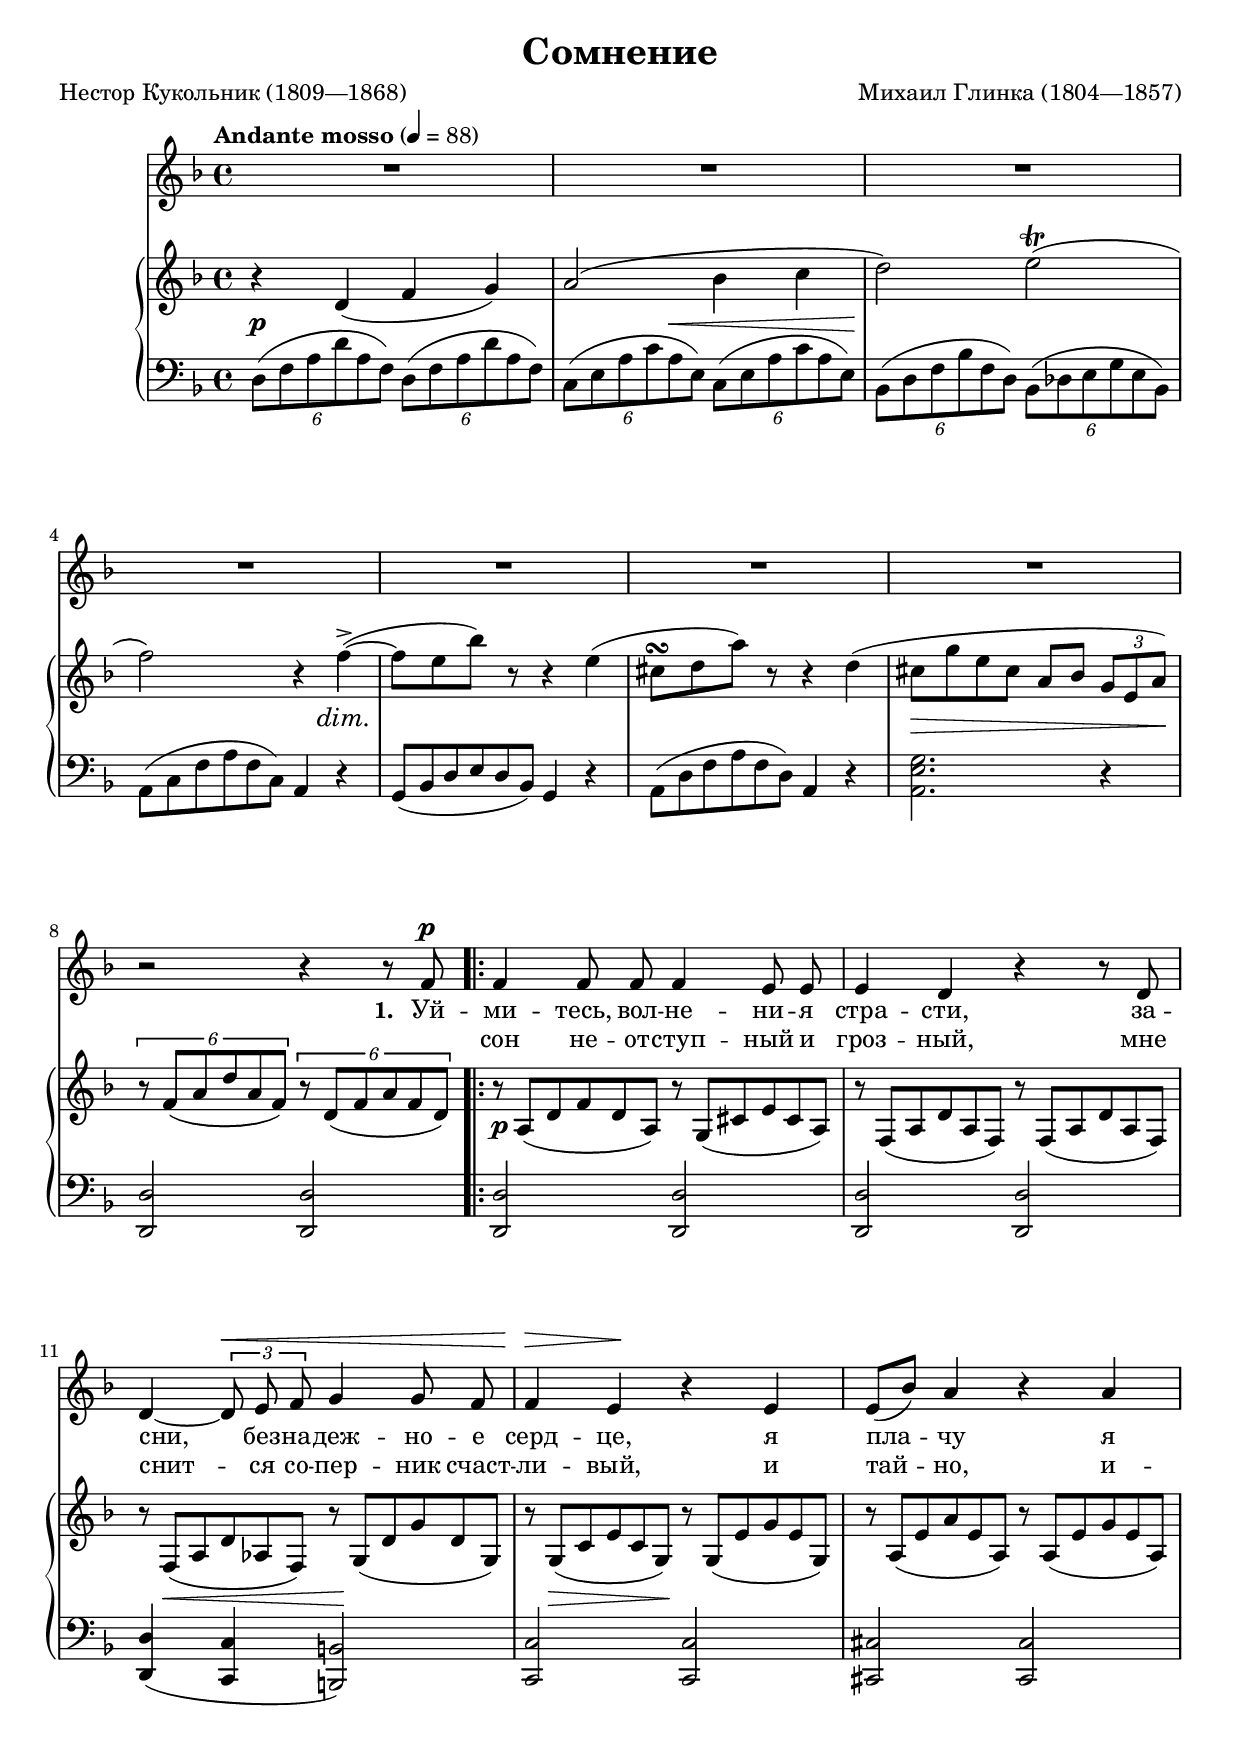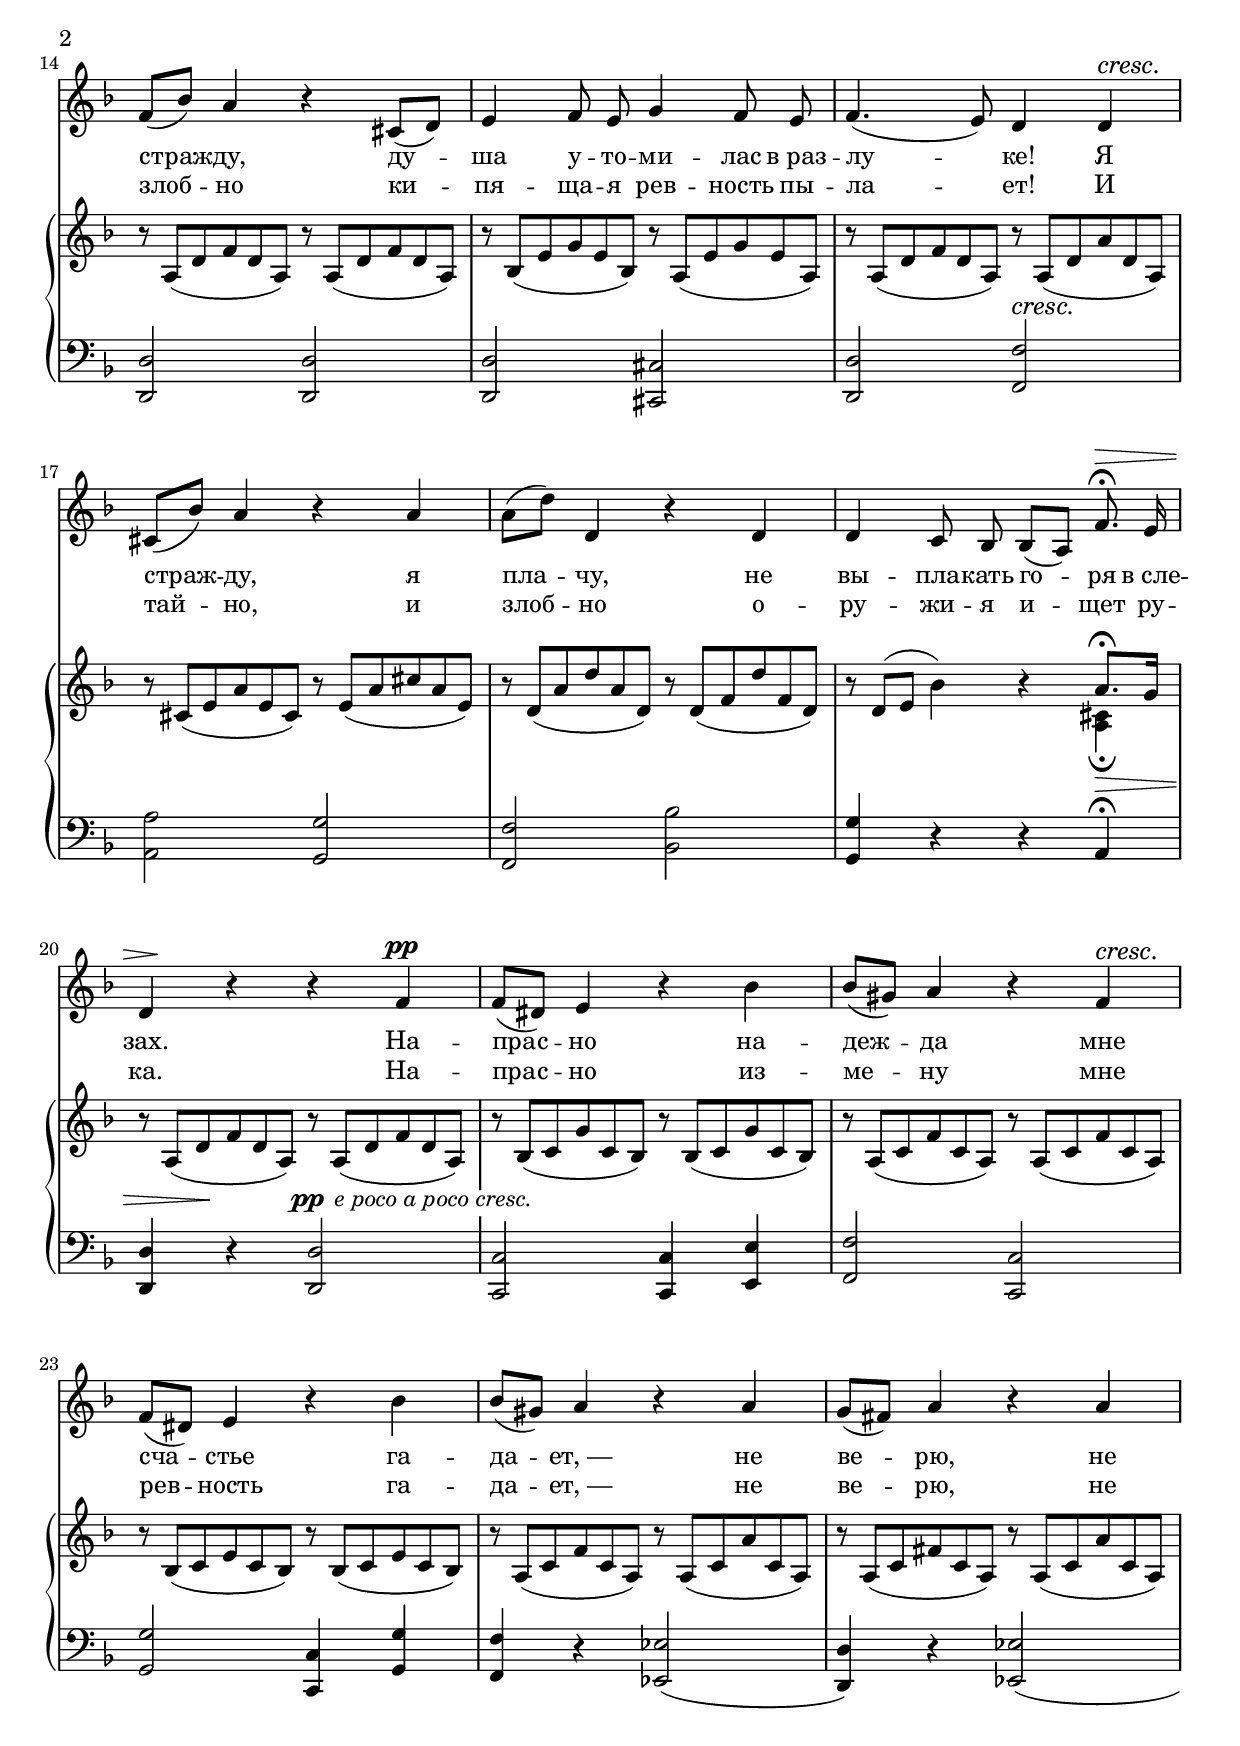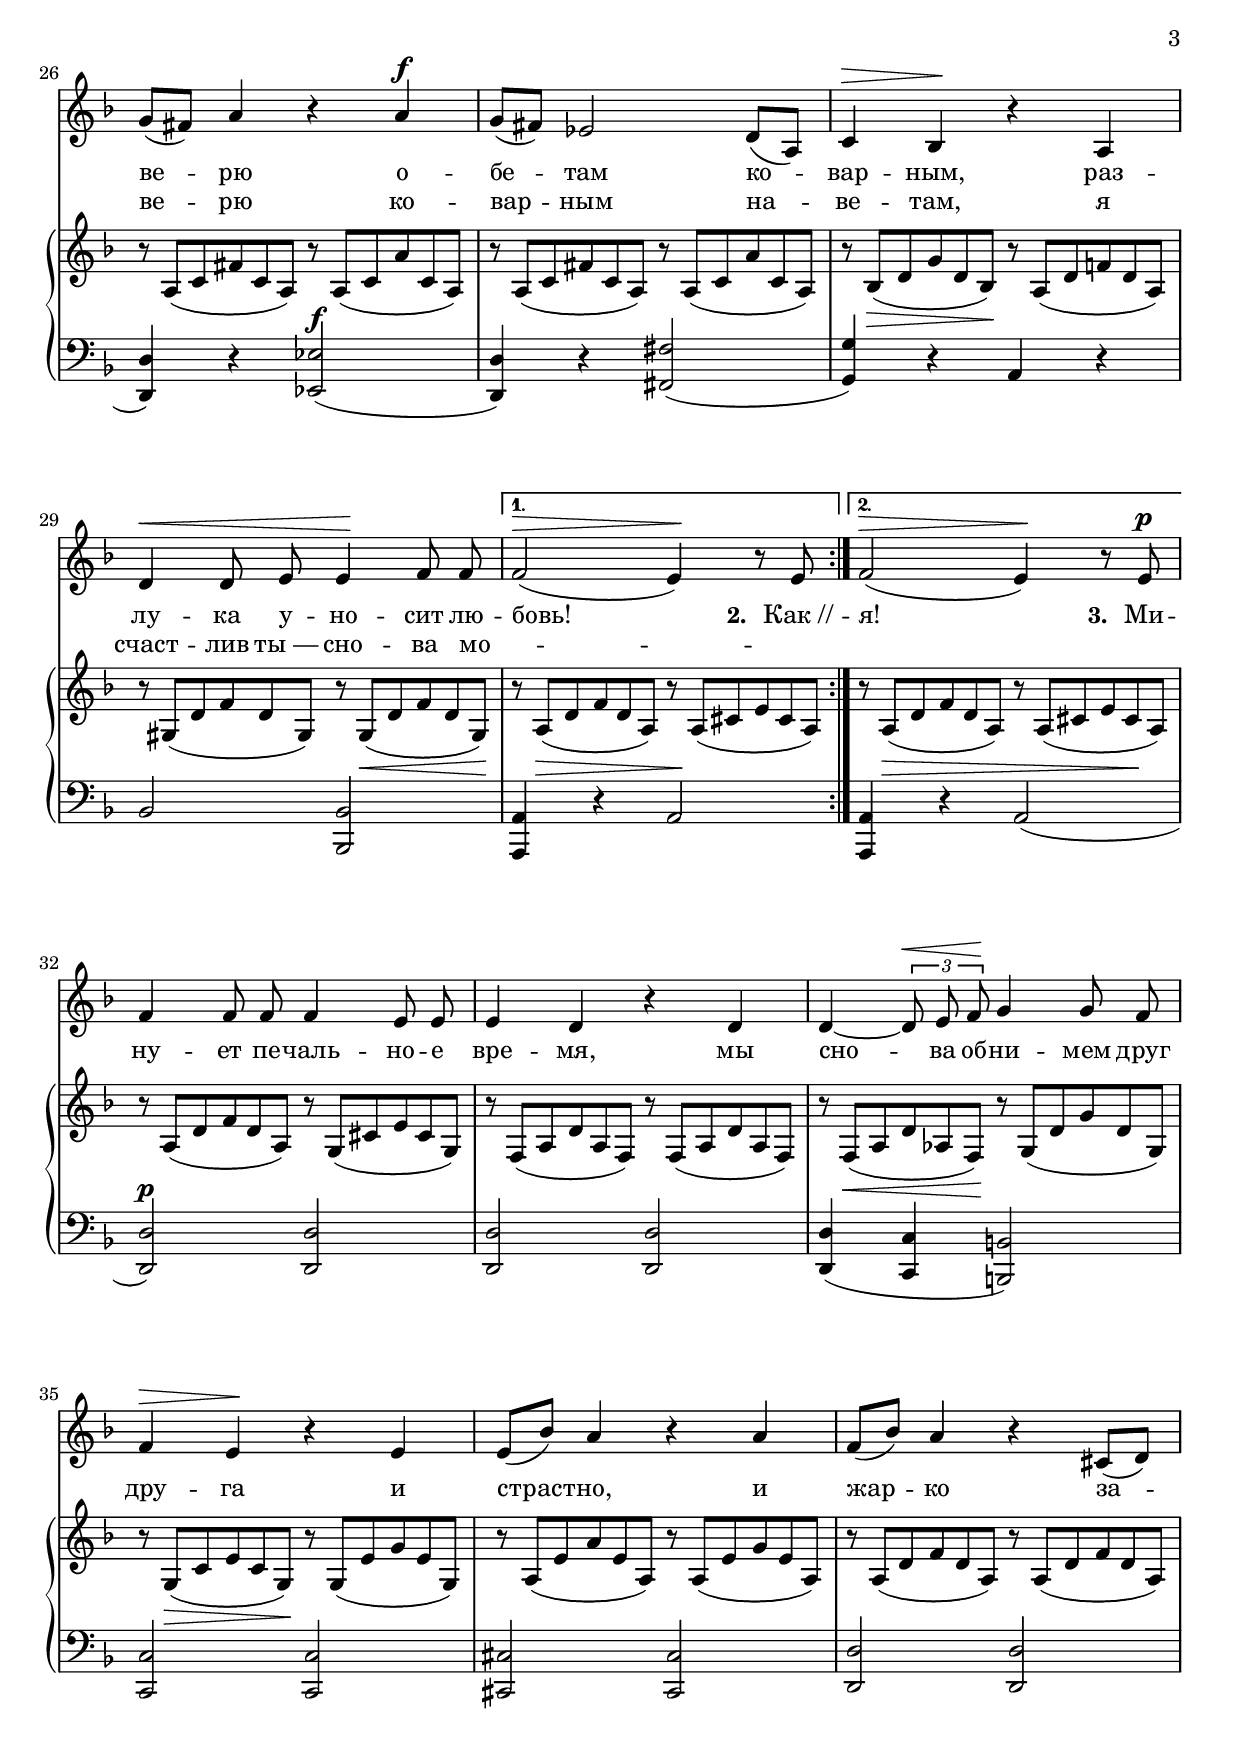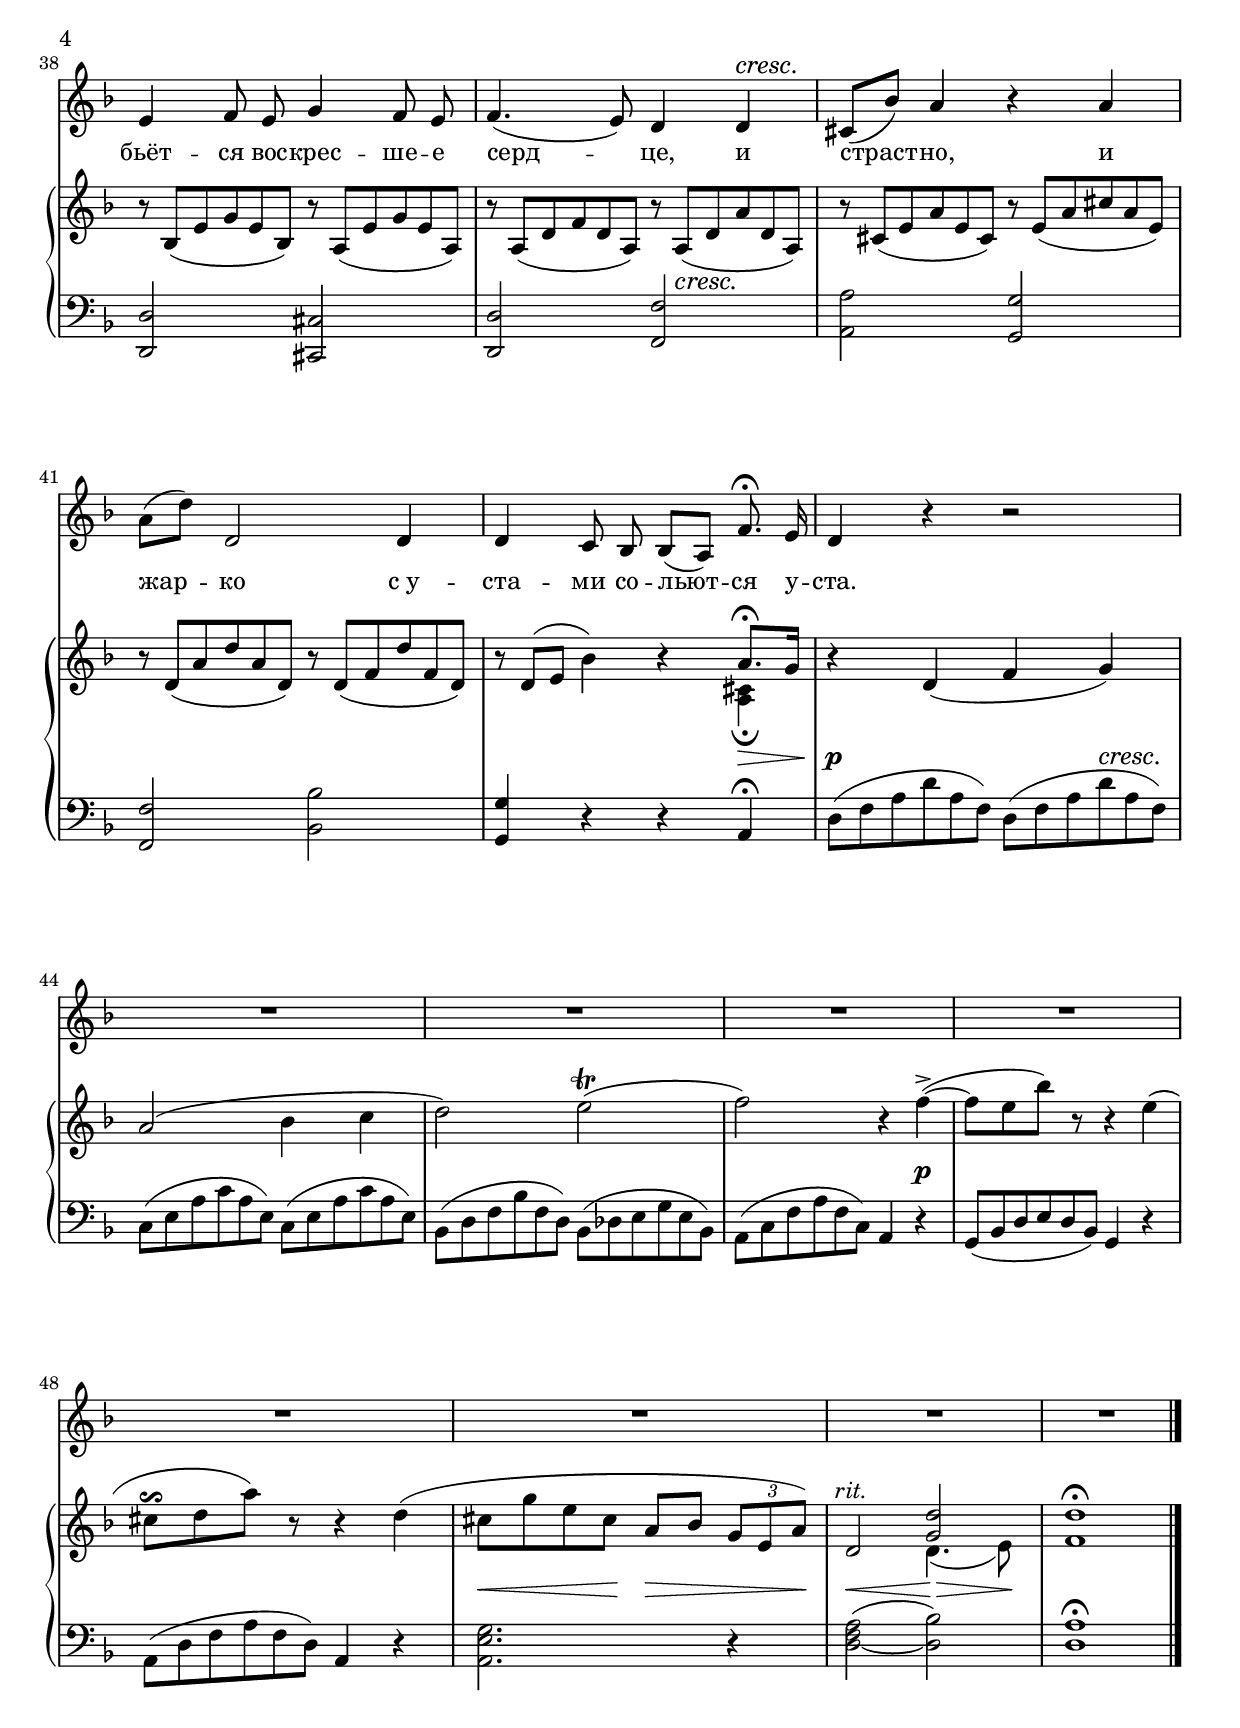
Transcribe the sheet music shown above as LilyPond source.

\version "2.18.2"

\layout {
  \context {
    \Score
    \override DynamicTextSpanner #'dash-period = #-1
  }
}

\midi {
  \context {
    \Voice
    \remove "Dynamic_performer"
  }
}

\header {
  title = "Сомнение"
  composer = "Михаил Глинка (1804—1857)"
  poet = "Нестор Кукольник (1809—1868)"

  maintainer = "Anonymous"
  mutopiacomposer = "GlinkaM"
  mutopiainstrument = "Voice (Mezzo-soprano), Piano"
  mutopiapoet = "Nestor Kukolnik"
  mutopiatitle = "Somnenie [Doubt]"
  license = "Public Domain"
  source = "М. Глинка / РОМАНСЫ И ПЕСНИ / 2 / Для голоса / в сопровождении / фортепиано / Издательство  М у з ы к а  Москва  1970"
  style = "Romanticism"
}

dashPlus = "trill"

global = {
  \tempo "Andante mosso" 4 = 88
  \key d \minor
  \time 4/4

  s1*3 \break
  s1*4 \break
  s1 \repeat volta 2 {
    s1*2 \break
    s1*3 \break

      \barNumberCheck 14 \pageBreak

    s1*3 \break
    s1*3 \break
    s1*3 \break
    s1*3 \break

      \barNumberCheck 26 \pageBreak

    s1*3 \break
    s1
  }
  \alternative {
    { s1 }
    { s1 \break }
  }
  s1*3 \break
  s1*3 \break

    \barNumberCheck 38 \pageBreak

  s1*3 \break
  s1*3 \break
  s1*4 \break
  s1*4 \bar "|."
}

voiceSlurFixOne = { \shape #'((0 . -0.5) (0 . -0.5) (0 . -0.5) (0 . -0.5)) Slur }
voiceSlurFixTwo = { \shape #'((0 . -0.25) (0 . -0.25) (0 . -0.25) (0 . -0.25)) Slur }

voice = \relative c' {
  R1*3 |

    \barNumberCheck 4

  R1*4 |

    \barNumberCheck 8

  r2 r4 r8 f8\p |
  f4 f8 f f4 e8 e |
  e4 d r r8 d8 |

    \barNumberCheck 11

  d4~ \times 2/3 { d8\< e f } g4 g8 f |
  f4\> e\! r e |
  e8[( bes')] a4 r a |

    \barNumberCheck 14

  f8[( bes)] a4 r cis,8[( d)] |
  e4 f8 e g4 f8 e |
  f4.( e8) d4 d\cresc |

    \barNumberCheck 17

  cis8[( bes')] a4 r a |
  a8[( d)] d,4 r d |
  d c8 bes bes[( a)] f'8.\fermata\> e16 |

    \barNumberCheck 20

  d4 r-\tweak X-offset #-5.75 #(make-dynamic-script "") r f4\pp |
  \voiceSlurFixOne f8[( dis)] e4 r bes' |
  \voiceSlurFixOne bes8[( gis)] a4 r f\cresc |

    \barNumberCheck 23

  \voiceSlurFixOne f8[( dis)] e4 r bes' |
  \voiceSlurFixOne bes8[( gis]) a4 r a |
  \voiceSlurFixTwo g8[( fis)] a4 r a |

    \barNumberCheck 26

  \voiceSlurFixTwo g8[( fis)] a4 r a\f |
  \voiceSlurFixTwo g8[( fis )] es2 d8[( a)] |
  c4\> bes\! r a |

    \barNumberCheck 29

  d4\< d8 e e4\! f8 f |
  \tag #'layout { f2(\> e4\!) r8 e | }
  f2(\> e4\!) r8 e\p |

    \barNumberCheck 32

  f4 f8 f f4 e8 e |
  e4 d r d |
  d4~ \times 2/3 { d8\< e f\! } g4 g8 f |

    \barNumberCheck 35

  f4\> e\! r e |
  e8[( bes')] a4 r a |
  f8[( bes)] a4 r cis,8[( d)]

    \barNumberCheck 38

  e4 f8 e g4 f8 e |
  f4.( e8) d4 d\cresc |
  cis8\![( bes')] a4 r a |

    \barNumberCheck 41

  a8[( d)] d,2 d4 |
  d4 c8 bes bes[( a)] f'8.\fermata e16 |
  d4 r r2 |

    \barNumberCheck 44

  R1*4 |

    \barNumberCheck 48

  R1*4 |
}

firstThirdStanza = \lyricmode {
  \set stanza = #"1. "
  Уй -- ми -- тесь, вол -- не -- ни -- я стра -- сти, за --
  сни, без -- на -- деж -- но -- е серд -- це, я пла -- чу я
  страж -- ду, ду -- ша у -- то -- ми -- лас в_раз -- лу -- ке! Я
  страж -- ду, я пла -- чу, не вы -- пла -- кать го -- ря в_сле --
  зах. На -- прас -- но на -- деж -- да мне
  сча -- стье га -- да -- "ет, —" не  ве -- рю, не
  ве -- рю о -- бе -- там ко -- вар -- ным, раз --
  лу -- ка у -- но -- сит лю -- бовь! \set stanza = #"2. " "Как //" -- я! \set stanza = #"3. " Ми --
  ну -- ет пе -- чаль -- но -- е вре -- мя, мы сно -- ва об -- ни -- мем друг
  дру -- га и страст -- но, и жар -- ко за --
  бьёт -- ся вос -- крес -- ше -- е серд -- це, и страст -- но, и
  жар -- ко с_у -- ста -- ми со -- льют -- ся у -- ста.
}
secondStanza = \lyricmode {
  \skip 1 сон не -- от -- ступ -- ный и гроз -- ный, мне
  снит -- ся со -- пер -- ник счаст -- ли -- вый, и тай -- но, и -- злоб -- но
  ки -- пя -- ща -- я рев -- ность пы -- ла -- ет! И
  тай -- но, и злоб -- но о -- ру -- жи -- я и -- щет ру --
  ка. На -- прас -- но из -- ме -- ну мне
  рев -- ность га -- да -- "ет, —" не ве -- рю, не
  ве -- рю ко -- вар -- ным на -- ве -- там, я
  счаст -- лив "ты —" сно -- ва мо -- _ ""
}

%{
Уймитесь, волнения страсти,
Засни, безнадежное сердце,
Я плачу, я стражду, душа утомилась в разлуке!
Я стражду, я плачу, не выплакать горя в слезах.
Напрасно надежда мне счастье гадает, —
Не верю, не верю обетам коварным,
Разлука уносит любовь!

Как сон, неотступный и грозный,
Мне снится соперник счастливый,
И тайно, и злобно кипящая ревность пылает!
И тайно, и злобно оружие ищет рука.
Напрасно измену мне ревность гадает, —
Не верю, не верю коварным наветам,
Я счастлив – ты снова моя!

Минует печальное время,
Мы снова обнимем друг друга
И страстно, и жарко забьётся воскресшее сердце,
И страстно, и жарко с устами сольются уста.
%}

upperRepeatedPartA = {
  r4 d( f g) |
  \tweak Slur.positions #'(2 . 1) a2( bes4 c |
  d2) e^+( |
  f2) r4 f->~( |
  f8 e bes') r r4
}

upperRepeatedPartB = {
  \times 2/3 { r8 \shape #'((0 . 0.75) (0 . 1) (0 . 1) (0 . 1.1)) Slur d( e } bes'4) r << { a8.\fermata g16 } \\ { <a, cis>4\fermata } >> |
}

upper = \relative c' {
  \upperRepeatedPartA e,4( |

    \barNumberCheck 6

  cis8\turn d a') r r4 d,( |
  cis8 g' e cis a bes \times 2/3 { g e a) } |

    \barNumberCheck 8

  \times 4/6 { r8 f[( a d a f)] } \times 4/6 { r d[( f a f d)] } |
  \override TupletNumber #'stencil = ##f \override TupletBracket #'bracket-visibility = ##f \times 4/6 { r8 a[( d f d a)] } \times 4/6 { r g[( cis e cis a)] } |
  \repeat unfold 2 { \times 4/6 { r8 f[( a d a f)] } } |

    \barNumberCheck 11

  \times 4/6 { r8 f[( a d as f)] } \times 4/6 { r g[( d' g d g,)] } |
  \times 4/6 { r8 g[( c e c g)] } \times 4/6 { r g[( e' g e g,)] } |
  \times 4/6 { r8 a[( e' a e a,)] } \times 4/6 { r8 a[( e' g e a,)] } |

    \barNumberCheck 14

  \repeat unfold 2 { \times 4/6 { r8 a[( d f d a)] } } |
  \times 4/6 { r8 bes[( e g e bes)] } \times 4/6 { r a[( e' g e a,)] } |
  \times 4/6 { r8 a[( d f d a)] } \times 4/6 { r a[( d a' d, a)] } |

    \barNumberCheck 17

  \times 4/6 { r8 cis[( e a e cis)] } \times 4/6 { r e[( a cis a e)] } |
  \times 4/6 { r8 d[( a' d a d,)] } \times 4/6 { r d[( f d' f, d)] } |
  \upperRepeatedPartB |

    \barNumberCheck 20

  \repeat unfold 2 { \times 4/6 { r8 a[( d f d a)] } } |
  \repeat unfold 2 { \times 4/6 { r8 bes[( c g' c, bes)] } } |
  \repeat unfold 2 { \times 4/6 { r8 a[( c f c a)] } } |

    \barNumberCheck 23

  \repeat unfold 2 { \times 4/6 { r8 bes[( c e c bes)] } } |
  \times 4/6 { r8 a[( c f c a)] } \times 4/6 { r a[( c a' c, a)] } |
  \times 4/6 { r8 a[( c fis c a)] } \times 4/6 { r a[( c a' c, a)] } |

    \barNumberCheck 26

  \repeat unfold 2 { \times 4/6 { r8 a[( c fis c a)] } \times 4/6 { r a[( c a' c, a)] } | }
  \times 4/6 { r8 bes[( d g d bes)] } \times 4/6 { r a[( d f! d a)] } |

    \barNumberCheck 29

  \repeat unfold 2 { \times 4/6 { r8 gis[( d' f d gis,)] } } |
  \tag #'layout { \times 4/6 { r8 a[( d f d a)] } \times 4/6 { r a[( cis e cis a)] } | }
  \times 4/6 { r8 a[( d f d a)] } \times 4/6 { r a[( cis e cis a)] } |

    \barNumberCheck 32

  \times 4/6 { r8 a[( d f d a)] } \times 4/6 { r g[( cis e cis g)] } |
  \repeat unfold 2 { \times 4/6 { r8 f[( a d a f)] } } |
  \times 4/6 { r8 f[( a d as f)] } \times 4/6 { r g[( d' g d g,)] } |

    \barNumberCheck 35

  \times 4/6 { r8 g[( c e c g)] } \times 4/6 { r g[( e' g e g,)] } |
  \times 4/6 { r8 a[( e' a e a,)] } \times 4/6 { r a[( e' g e a,)] } |
  \repeat unfold 2 { \times 4/6 { r8 a[( d f d a)] } } |

    \barNumberCheck 38

  \times 4/6 { r8 bes[( e g e bes)] } \times 4/6 { r a[( e' g e a,)] } |
  \times 4/6 { r8 a[( d f d a)] } \times 4/6 { r a[( d a' d, a)] } |
  \times 4/6 { r8 cis[( e a e cis)] } \times 4/6 { r e[( a cis a e)] } |

    \barNumberCheck 41

  \times 4/6 { r8 d[( a' d a d,)] } \times 4/6 { r d[( f d' f, d)] } |
  \upperRepeatedPartB |
  \upperRepeatedPartA \shape #'(((0 . 0) (0 . 0) (0 . 0) (0 . 0)) ((0 . 1) (0 . 2) (0 . 1) (0 . 0))) Slur e,4( |

    \barNumberCheck 48

  cis8\reverseturn d a') r r4 \shape #'((0 . 0) (0 . 1.5) (0 . 0) (0 . -0.5)) Slur d,( |
  cis8 g' e cis a bes \revert TupletNumber #'stencil \times 2/3 { g e a) } |
  d,2^\tweak X-offset #-1 #(make-dynamic-script (markup #:normal-text #:italic "rit.")) << { <g d'>2 } \\ { d4.( e8) } >> |
  <f d'>1\fermata |
}

lowerRepeatedPart = {
  \repeat unfold 2 { \shape #'((0 . 0.5) (0 . -0.5) (0 . 0.5) (0 . 1)) Slur \times 4/6 { d8[( f a d a f)] } } |
  \repeat unfold 2 { \shape #'((0 . 1) (0 . -0.5) (0 . 0.5) (0 . 1)) Slur \times 4/6 { c8[( e a c a e)] } } |
  \shape #'((0 . 1) (0 . -0.5) (0 . 0.5) (0 . 1.5)) Slur \times 4/6 { bes8[( d f bes f d)] } \shape #'((0 . 1) (0 . 0.25) (0 . 0.75) (0 . 1)) Slur \times 4/6 { bes[( des e g e bes)] } |
  \override TupletNumber #'stencil = ##f \shape #'((0 . 1) (0 . -0.5) (0 . 0.5) (0 . 1.25)) Slur \times 4/6 { a8[( c f a f c)] } a4 r |
  \times 4/6 { g8[( bes d e d bes)] } g4 r |
  \shape #'((0 . 1) (0 . -0.5) (0 . 0.5) (0 . 1)) Slur \times 4/6 { a8[( d f a f d)] } a4 r |
  <a e' g>2. r4 |
}

lower = \relative c {
  \lowerRepeatedPart |

    \barNumberCheck 8

  \repeat unfold 3 { <d, d'>2 <d d'> | }

    \barNumberCheck 11

  <d d'>4( <c c'> <b b'>2) |
  <c c'>2 <c c'> |
  <cis cis'>2 <cis cis'> |

    \barNumberCheck 14

  <d d'>2 <d d'> |
  <d d'>2 <cis cis'> |
  <d d'>2 <f f'> |

    \barNumberCheck 17

  <a a'>2 <g g'> |
  <f f'>2 <bes bes'> |
  <g g'>4 r r a\fermata |

    \barNumberCheck 20

  <d, d'>4 r <d d'>2 |
  <c c'>2 <c c'>4 <e e'> |
  <f f'>2 <c c'> |

    \barNumberCheck 23

  <g' g'>2 <c, c'>4 <g' g'> |
  <f f'>4 r <es es'>2( |
  <d d'>4) r <es es'>2( |

    \barNumberCheck 26

  <d d'>4) r <es es'>2( |
  <d d'>4) r <fis fis'>2( |
  <g g'>4) r a r |

    \barNumberCheck 29

  bes2 <bes, bes'> |
  \tag #'layout { <a a'>4 r a'2 | }
  <a, a'>4 r a'2( |

    \barNumberCheck 32

  <d, d'>2) <d d'> |
  <d d'>2 <d d'> |
  <d d'>4( <c c'> <b b'>2) |

    \barNumberCheck 35

  <c c'>2 <c c'> |
  <cis cis'>2 <cis cis'> |
  <d d'>2 <d d'> |

    \barNumberCheck 38

  <d d'>2 <cis cis'> |
  <d d'>2 <f f'> |
  <a a'>2 <g g'> |

    \barNumberCheck 41

  <f f'>2 <bes bes'> |
  <g g'>4 r r a\fermata |
  \lowerRepeatedPart |

    \barNumberCheck 50

  <d_~ f a>2( <d bes'>) |
  <d a'>1\fermata |
}

dynamics = {
  s1\p |
  \times 4/6 { s8 s s s s\< s } \times 4/6 { s8 s s s s s\! } |
  s1 |

    \barNumberCheck 4

  s2. \once \override DynamicTextSpanner #'bound-details #'left #'stencil-offset = #'(-2.5 . 0) s4\dim |
  s1*2\! |
  s8\> s s s s s \times 2/3 { s s s\! } |

    \barNumberCheck 8

  s1 |
  s1\p |
  s1 |

    \barNumberCheck 11

  \times 4/6 { s8 s\< s s s s } \times 4/6 { s\! s s s s s } |
  \times 4/6 { s8 s\> s s s s\! } s2 |
  s1 |

    \barNumberCheck 14

  s1*2 |
  s2 \times 4/6 { s8\cresc s s s s s\! } |

    \barNumberCheck 17

  s1*2 |
  s2. s4\> |

    \barNumberCheck 20

  \times 4/6 { s8 s s\! s s s } s2-\tweak X-offset #-1.4 #(make-dynamic-script (markup #:dynamic "pp" #:whiteout #:pad-markup 0.5 #:normal-text #:italic "e poco a poco cresc.")) |
  s1*2 |

    \barNumberCheck 23

  s1*3 |

    \barNumberCheck 26

  s2 s\f |
  s1 |
  \times 4/6 { s8 s\> s s s s\! } s2 |

    \barNumberCheck 29

  s2 \times 4/6 { s8 s\< s s s s\! } |
  \times 4/6 { s8 s\> s s s s } \times 4/6 { s\! s s s s s } |
  \times 4/6 { s8 s\> s s s s } \times 4/6 { s s s s s\! s } |

    \barNumberCheck 32

  s1\p |
  s1 |
  \times 4/6 { s8 s\< s s s s\! } s2 |

    \barNumberCheck 35

  \times 4/6 { s8 s\> s s s s\! } s2 |
  s1*2 |

    \barNumberCheck 38

  s1 |
  s2 \times 4/6 { s8 s\cresc s s s s } |
  s1 |

    \barNumberCheck 41

  s1 |
  s2. s4\> |
  s4\p s2 s4\cresc |

    \barNumberCheck 44

  s1*2 |
  s2. s4\p |
  s1 |

    \barNumberCheck 48

  s1 |
  s8\< s s s\! s\> s \times 2/3 { s s s\! }
  s2\< s4.\> s8\! |
  s1 |
}

\score {
  <<
    \new Staff \with { midiInstrument = "voice oohs" } <<
      \new Voice \global
      \new Voice = "voice" {
        \clef treble
        \autoBeamOff
        \dynamicUp
        \voice
      }
      \new Lyrics \lyricsto "voice" \firstThirdStanza
      \new Lyrics \lyricsto "voice" \secondStanza
    >>
    \new PianoStaff \with { midiInstrument = "acoustic grand" } <<
      \new Staff = "upper" <<
        \clef treble
        \global
        \upper
      >>
      \new Dynamics = "dynamics" <<
        \global
        \dynamics
      >>
      \new Staff = "lower" <<
        \clef bass
        \global
        \lower
      >>
    >>
  >>

  \layout {}
  \midi {}
}